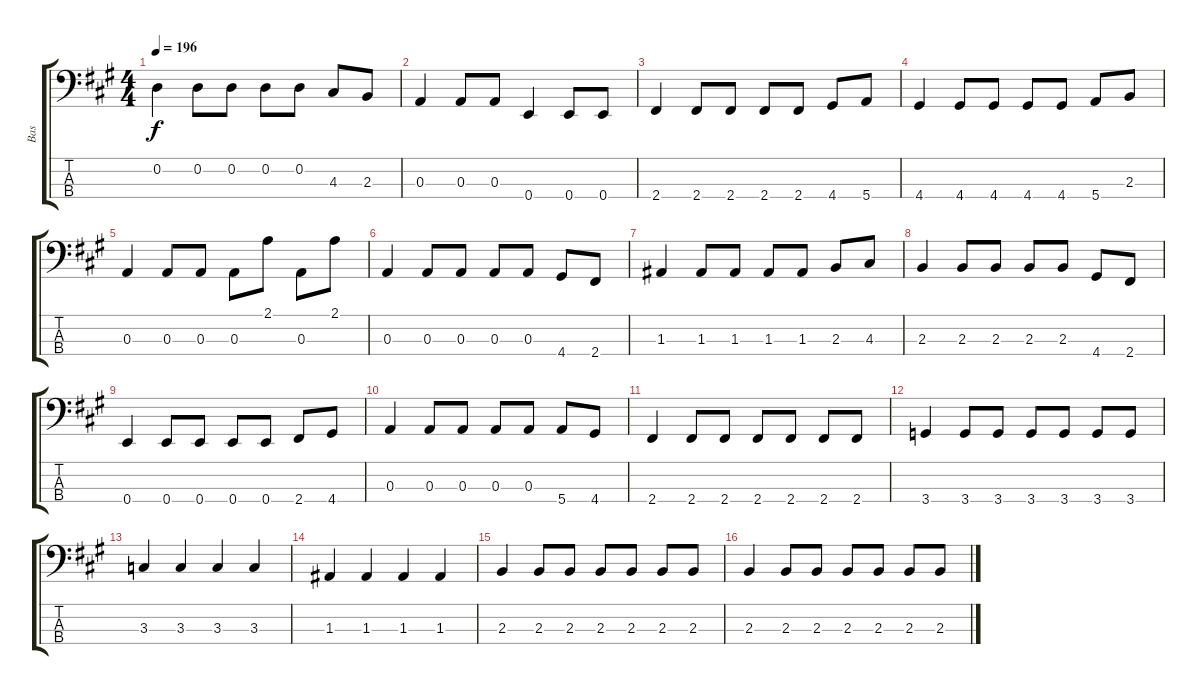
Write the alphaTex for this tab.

\track ("Bas" "Bas") {instrument electricbasspick}
\staff {score tabs}
\tuning (G2 D2 A1 E1) {hide}
\ts (4 4)
\tempo 196
\clef f4
\ks a
0.2.4{dy f} 0.2.8 0.2.8 0.2.8 0.2.8 4.3.8 2.3.8 |
0.3.4 0.3.8 0.3.8 0.4.4 0.4.8 0.4.8 |
2.4.4 2.4.8 2.4.8 2.4.8 2.4.8 4.4.8 5.4.8 |
4.4.4 4.4.8 4.4.8 4.4.8 4.4.8 5.4.8 2.3.8 |
0.3.4 0.3.8 0.3.8 0.3.8 2.1.8 0.3.8 2.1.8 |
0.3.4 0.3.8 0.3.8 0.3.8 0.3.8 4.4.8 2.4.8 |
1.3.4 1.3.8 1.3.8 1.3.8 1.3.8 2.3.8 4.3.8 |
2.3.4 2.3.8 2.3.8 2.3.8 2.3.8 4.4.8 2.4.8 |
0.4.4 0.4.8 0.4.8 0.4.8 0.4.8 2.4.8 4.4.8 |
0.3.4 0.3.8 0.3.8 0.3.8 0.3.8 5.4.8 4.4.8 |
2.4.4 2.4.8 2.4.8 2.4.8 2.4.8 2.4.8 2.4.8 |
3.4.4 3.4.8 3.4.8 3.4.8 3.4.8 3.4.8 3.4.8 |
3.3.4 3.3.4 3.3.4 3.3.4 |
1.3.4 1.3.4 1.3.4 1.3.4 |
2.3.4 2.3.8 2.3.8 2.3.8 2.3.8 2.3.8 2.3.8 |
2.3.4 2.3.8 2.3.8 2.3.8 2.3.8 2.3.8 2.3.8
